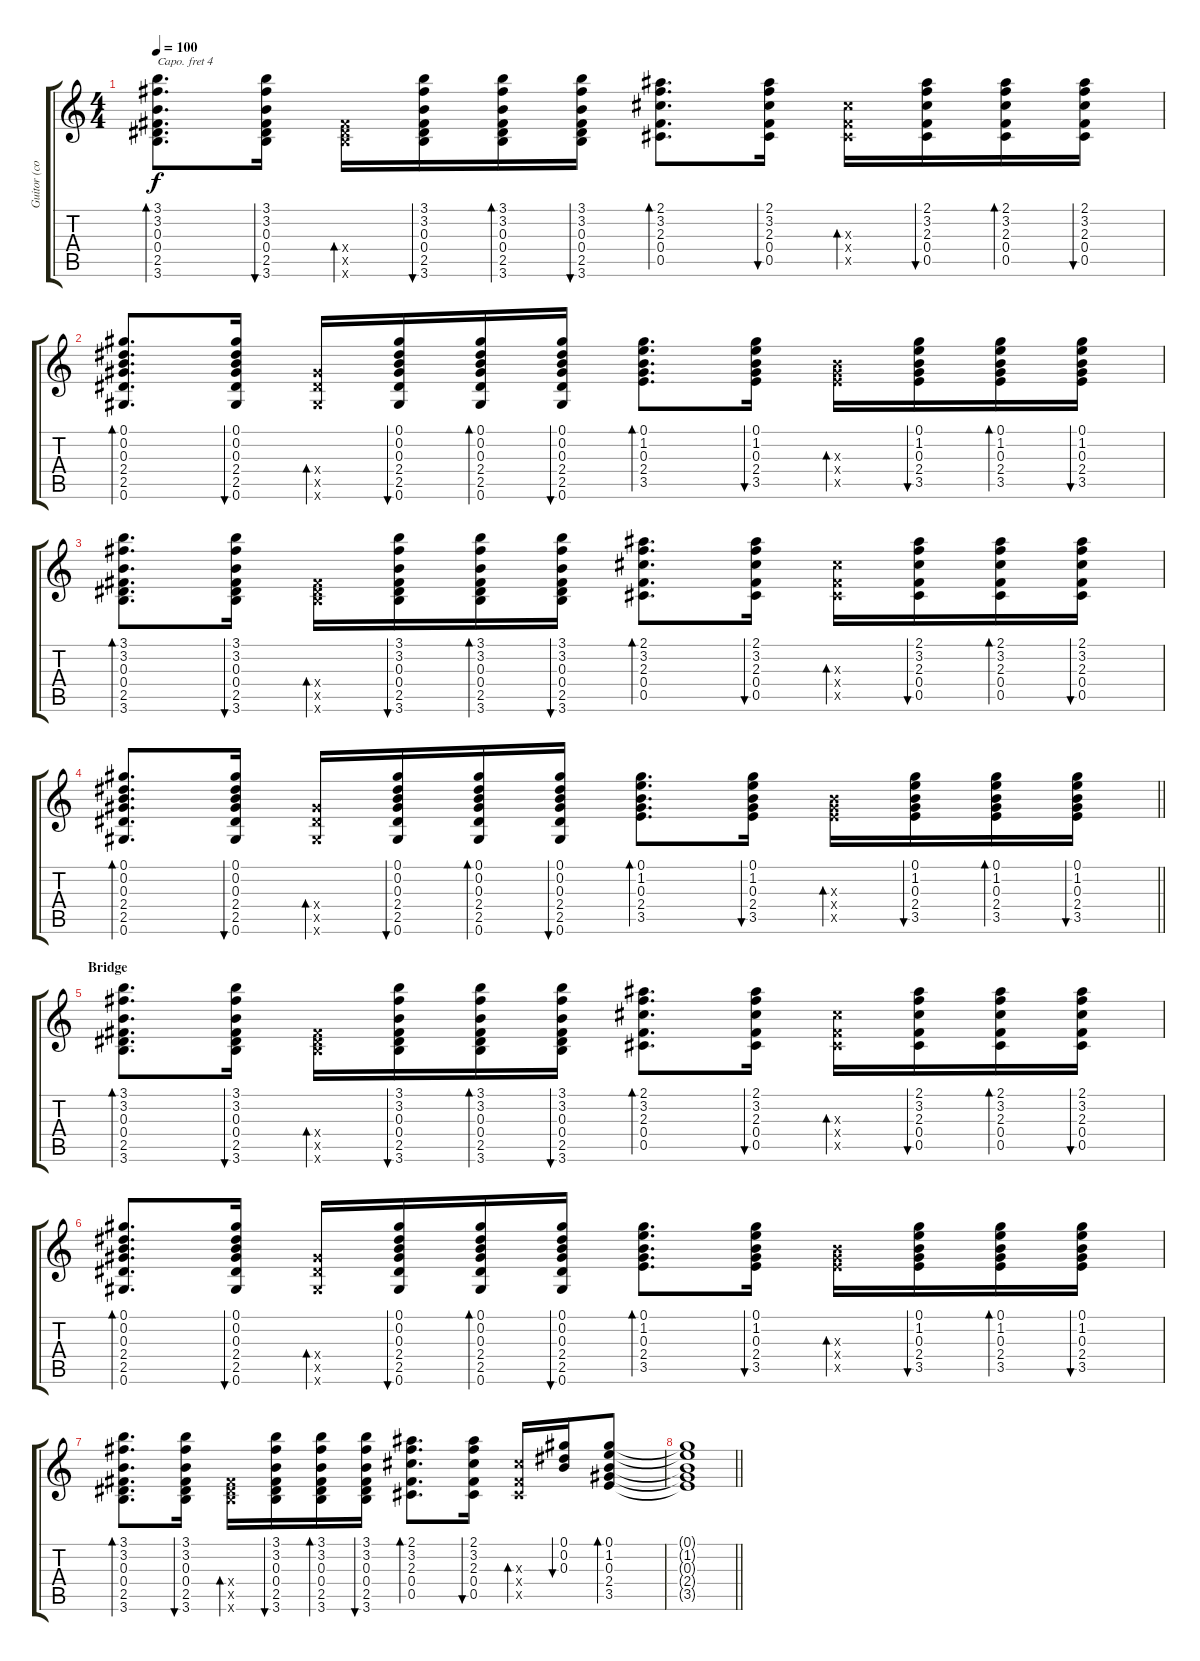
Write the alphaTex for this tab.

\track ("Guitor (copy)" "Guitor (co") {instrument acousticguitarsteel}
\staff {score tabs}
\capo 4
\tuning (E4 B3 G3 D3 A2 E2) {hide}
\ts (4 4)
\tempo 100
\clef g2
\ks c
(3.1 3.2 0.3 0.4 2.5 3.6).8{d bd 30 dy f} (3.1 3.2 0.3 0.4 2.5 3.6).16{bu 30} (0.4{x} 2.5{x} 3.6{x}).16{bd 30} (3.1 3.2 0.3 0.4 2.5 3.6).16{bu 30} (3.1 3.2 0.3 0.4 2.5 3.6).16{bd 30} (3.1 3.2 0.3 0.4 2.5 3.6).16{bu 30} (2.1 3.2 2.3 0.4 0.5).8{d bd 30} (2.1 3.2 2.3 0.4 0.5).16{bu 30} (2.3{x} 0.4{x} 0.5{x}).16{bd 30} (2.1 3.2 2.3 0.4 0.5).16{bu 30} (2.1 3.2 2.3 0.4 0.5).16{bd 30} (2.1 3.2 2.3 0.4 0.5).16{bu 30} |
(0.1 0.2 0.3 2.4 2.5 0.6).8{d bd 30} (0.1 0.2 0.3 2.4 2.5 0.6).16{bu 30} (2.4{x} 2.5{x} 0.6{x}).16{bd 30} (0.1 0.2 0.3 2.4 2.5 0.6).16{bu 30} (0.1 0.2 0.3 2.4 2.5 0.6).16{bd 30} (0.1 0.2 0.3 2.4 2.5 0.6).16{bu 30} (0.1 1.2 0.3 2.4 3.5).8{d bd 30} (0.1 1.2 0.3 2.4 3.5).16{bu 30} (0.3{x} 2.4{x} 3.5{x}).16{bd 30} (0.1 1.2 0.3 2.4 3.5).16{bu 30} (0.1 1.2 0.3 2.4 3.5).16{bd 30} (0.1 1.2 0.3 2.4 3.5).16{bu 30} |
(3.1 3.2 0.3 0.4 2.5 3.6).8{d bd 30} (3.1 3.2 0.3 0.4 2.5 3.6).16{bu 30} (0.4{x} 2.5{x} 3.6{x}).16{bd 30} (3.1 3.2 0.3 0.4 2.5 3.6).16{bu 30} (3.1 3.2 0.3 0.4 2.5 3.6).16{bd 30} (3.1 3.2 0.3 0.4 2.5 3.6).16{bu 30} (2.1 3.2 2.3 0.4 0.5).8{d bd 30} (2.1 3.2 2.3 0.4 0.5).16{bu 30} (2.3{x} 0.4{x} 0.5{x}).16{bd 30} (2.1 3.2 2.3 0.4 0.5).16{bu 30} (2.1 3.2 2.3 0.4 0.5).16{bd 30} (2.1 3.2 2.3 0.4 0.5).16{bu 30} |
\barLineRight lightlight
(0.1 0.2 0.3 2.4 2.5 0.6).8{d bd 30} (0.1 0.2 0.3 2.4 2.5 0.6).16{bu 30} (2.4{x} 2.5{x} 0.6{x}).16{bd 30} (0.1 0.2 0.3 2.4 2.5 0.6).16{bu 30} (0.1 0.2 0.3 2.4 2.5 0.6).16{bd 30} (0.1 0.2 0.3 2.4 2.5 0.6).16{bu 30} (0.1 1.2 0.3 2.4 3.5).8{d bd 30} (0.1 1.2 0.3 2.4 3.5).16{bu 30} (0.3{x} 2.4{x} 3.5{x}).16{bd 30} (0.1 1.2 0.3 2.4 3.5).16{bu 30} (0.1 1.2 0.3 2.4 3.5).16{bd 30} (0.1 1.2 0.3 2.4 3.5).16{bu 30} |
\section ("" "Bridge")
(3.1 3.2 0.3 0.4 2.5 3.6).8{d bd 30} (3.1 3.2 0.3 0.4 2.5 3.6).16{bu 30} (0.4{x} 2.5{x} 3.6{x}).16{bd 30} (3.1 3.2 0.3 0.4 2.5 3.6).16{bu 30} (3.1 3.2 0.3 0.4 2.5 3.6).16{bd 30} (3.1 3.2 0.3 0.4 2.5 3.6).16{bu 30} (2.1 3.2 2.3 0.4 0.5).8{d bd 30} (2.1 3.2 2.3 0.4 0.5).16{bu 30} (2.3{x} 0.4{x} 0.5{x}).16{bd 30} (2.1 3.2 2.3 0.4 0.5).16{bu 30} (2.1 3.2 2.3 0.4 0.5).16{bd 30} (2.1 3.2 2.3 0.4 0.5).16{bu 30} |
(0.1 0.2 0.3 2.4 2.5 0.6).8{d bd 30} (0.1 0.2 0.3 2.4 2.5 0.6).16{bu 30} (2.4{x} 2.5{x} 0.6{x}).16{bd 30} (0.1 0.2 0.3 2.4 2.5 0.6).16{bu 30} (0.1 0.2 0.3 2.4 2.5 0.6).16{bd 30} (0.1 0.2 0.3 2.4 2.5 0.6).16{bu 30} (0.1 1.2 0.3 2.4 3.5).8{d bd 30} (0.1 1.2 0.3 2.4 3.5).16{bu 30} (0.3{x} 2.4{x} 3.5{x}).16{bd 30} (0.1 1.2 0.3 2.4 3.5).16{bu 30} (0.1 1.2 0.3 2.4 3.5).16{bd 30} (0.1 1.2 0.3 2.4 3.5).16{bu 30} |
(3.1 3.2 0.3 0.4 2.5 3.6).8{d bd 30} (3.1 3.2 0.3 0.4 2.5 3.6).16{bu 30} (0.4{x} 2.5{x} 3.6{x}).16{bd 30} (3.1 3.2 0.3 0.4 2.5 3.6).16{bu 30} (3.1 3.2 0.3 0.4 2.5 3.6).16{bd 30} (3.1 3.2 0.3 0.4 2.5 3.6).16{bu 30} (2.1 3.2 2.3 0.4 0.5).8{d bd 30} (2.1 3.2 2.3 0.4 0.5).16{bu 30} (2.3{x} 0.4{x} 0.5{x}).16{bd 30} (0.1 0.2 0.3).16{bu 30} (0.1 1.2 0.3 2.4 3.5).8{bd 30} |
\barLineRight lightlight
(0.1{t} 1.2{t} 0.3{t} 2.4{t} 3.5{t}).1
